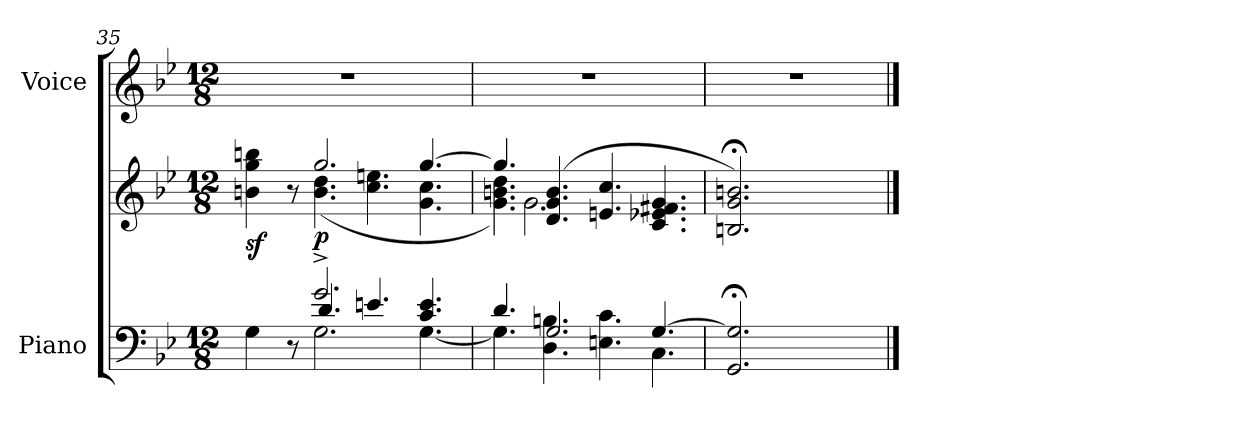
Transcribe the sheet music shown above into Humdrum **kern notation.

**kern	**kern	**dynam	**kern
*part2	*part2	*part2	*part1
*staff3	*staff2	*staff2/3	*staff1
*I"Piano	*	*	*I"Voice
*I'Pno	*	*	*
*clefF4	*clefG2	*	*clefG2
*k[b-e-]	*k[b-e-]	*	*k[b-e-]
*M12/8	*M12/8	*	*M12/8
=35	=35	=35	=35
*^	*^	*	*
*	*^	*	*	*	*
!	!	!	!	!	!LO:DY:b	!
4G\	4.rEEyy	4.rBByy	4bn\ 4gg\ 4bbn\	4.rgggyy	sf	1.r
8r	.	.	8r	.	.	.
!	!	!	!	!	!LO:DY:b	!
2.g^/	2.G\	4.d/	2.gg/	(<4.b\ 4.dd\	p	.
.	.	4.en/	.	4.cc\ 4.een\	.	.
4.c/ 4.e/	[4.G\	4.rEEyy	[4.gg/	4.g\ 4.cc\	.	.
*	*v	*v	*	*	*	*
=36	=36	=36	=36	=36	=36
4.d/	4.G\]	4.gg/]	4.g\ 4.bn\ 4.dd\)	.	1.r
2.G/	4.D\ 4.Bn\	(>4.d/ 4.g/ 4.b/	2.g\	.	.
.	4.En\ 4.c\	4.en/ 4.cc/	.	.	.
[4.G/	4.C\	4.c/ 4.e-X/ 4.f#X/ 4.g/	4.rffyy	.	.
*v	*v	*	*	*	*
*	*v	*v	*	*
=37	=37	=37	=37
2.GG/;< 2.G/];<	2.Bn/;< 2.g/;< 2.bn/;<)	.	1.r
2.ryy	2.ryy	.	.
==	==	==	==
*-	*-	*-	*-
